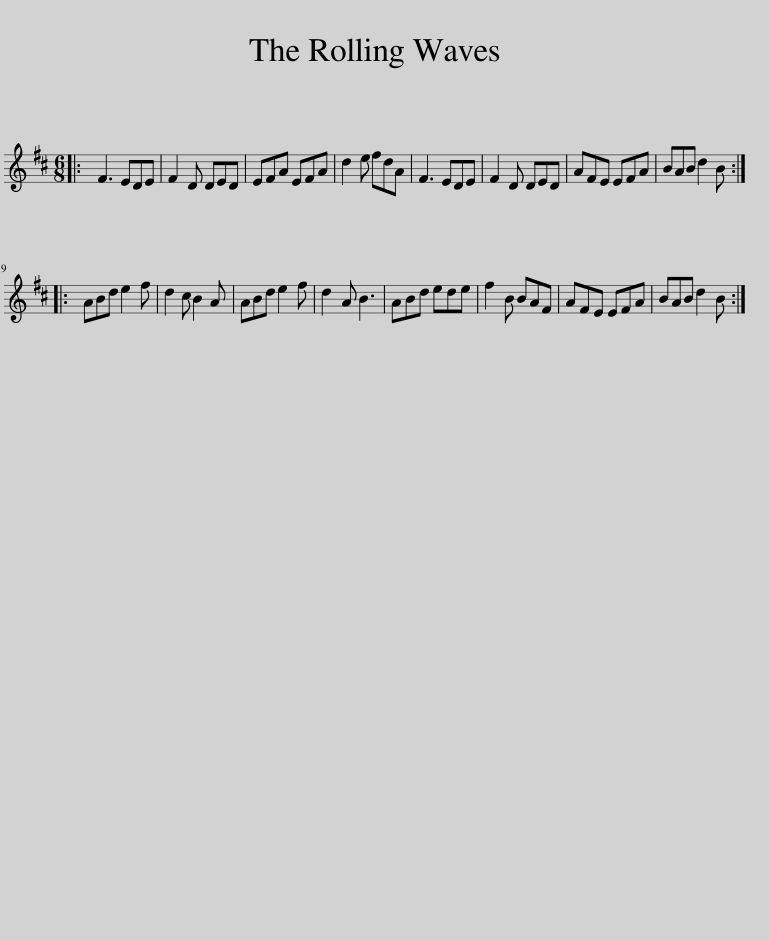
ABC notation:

X:1
L:1/8
M:6/8
I:linebreak $
K:D
V:1 treble
V:1
|: F3 EDE | F2 D DED | EFA EFA | d2 e fdA | F3 EDE | %5
 F2 D DED | AFE EFA | BAB d2 B ::$ ABd e2 f | d2 c B2 A | %10
 ABd e2 f | d2 A B3 | ABd ede | f2 B BAF | AFE EFA | %15
 BAB d2 B :| %16
